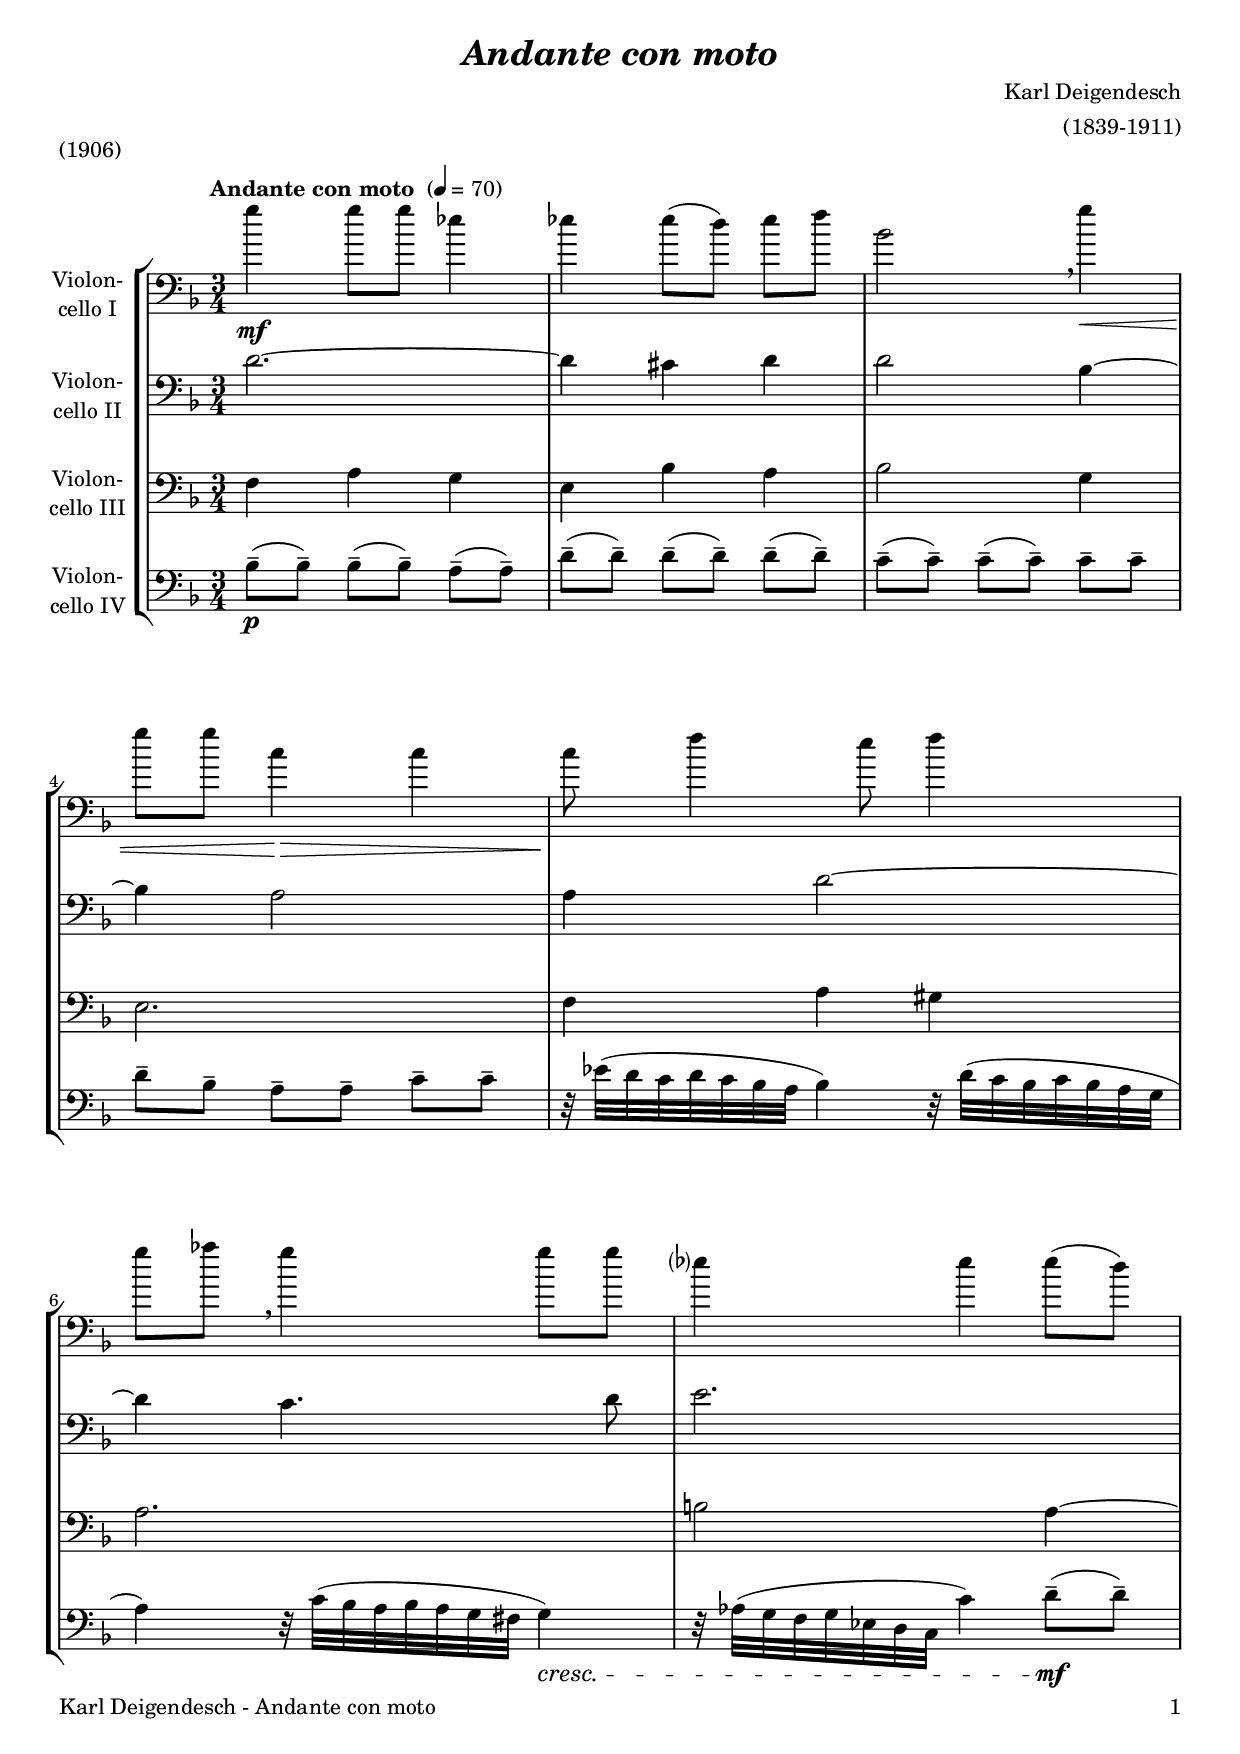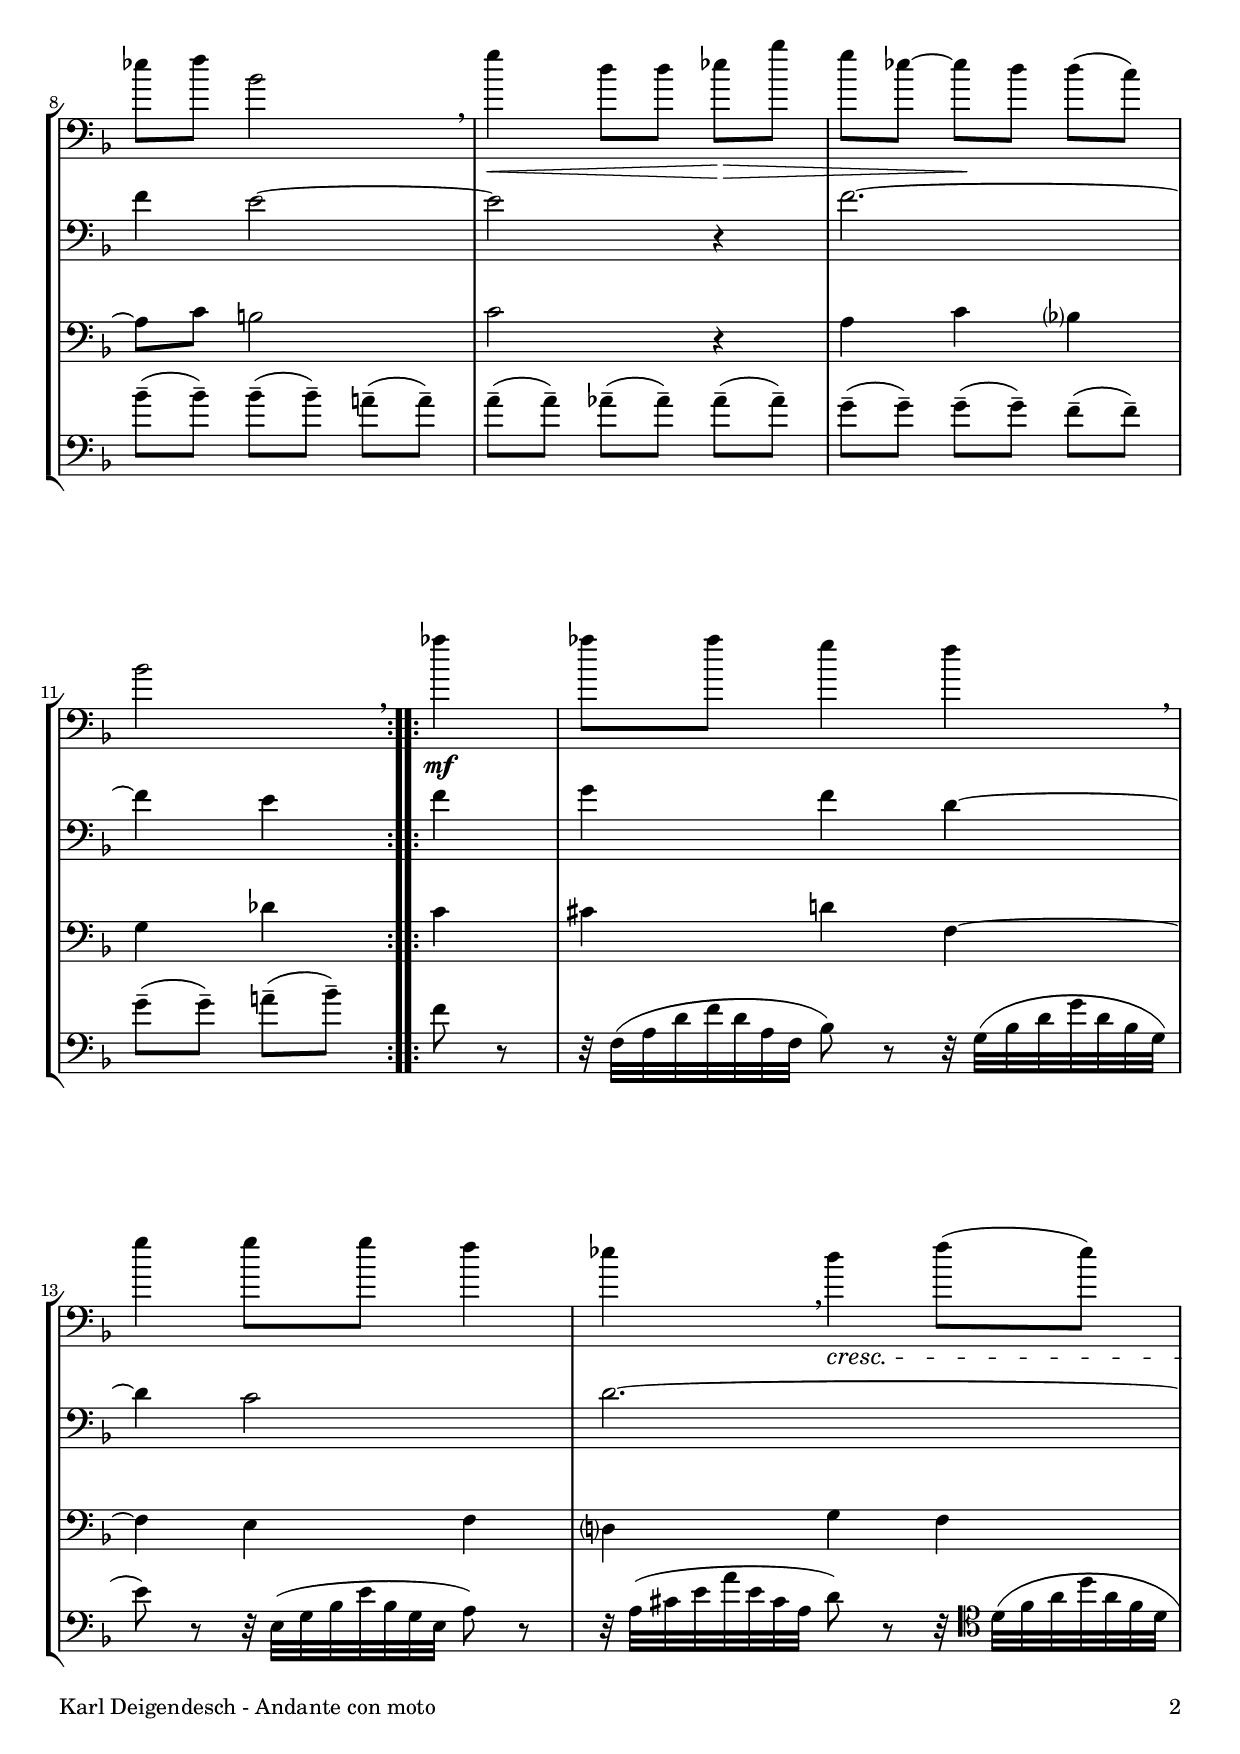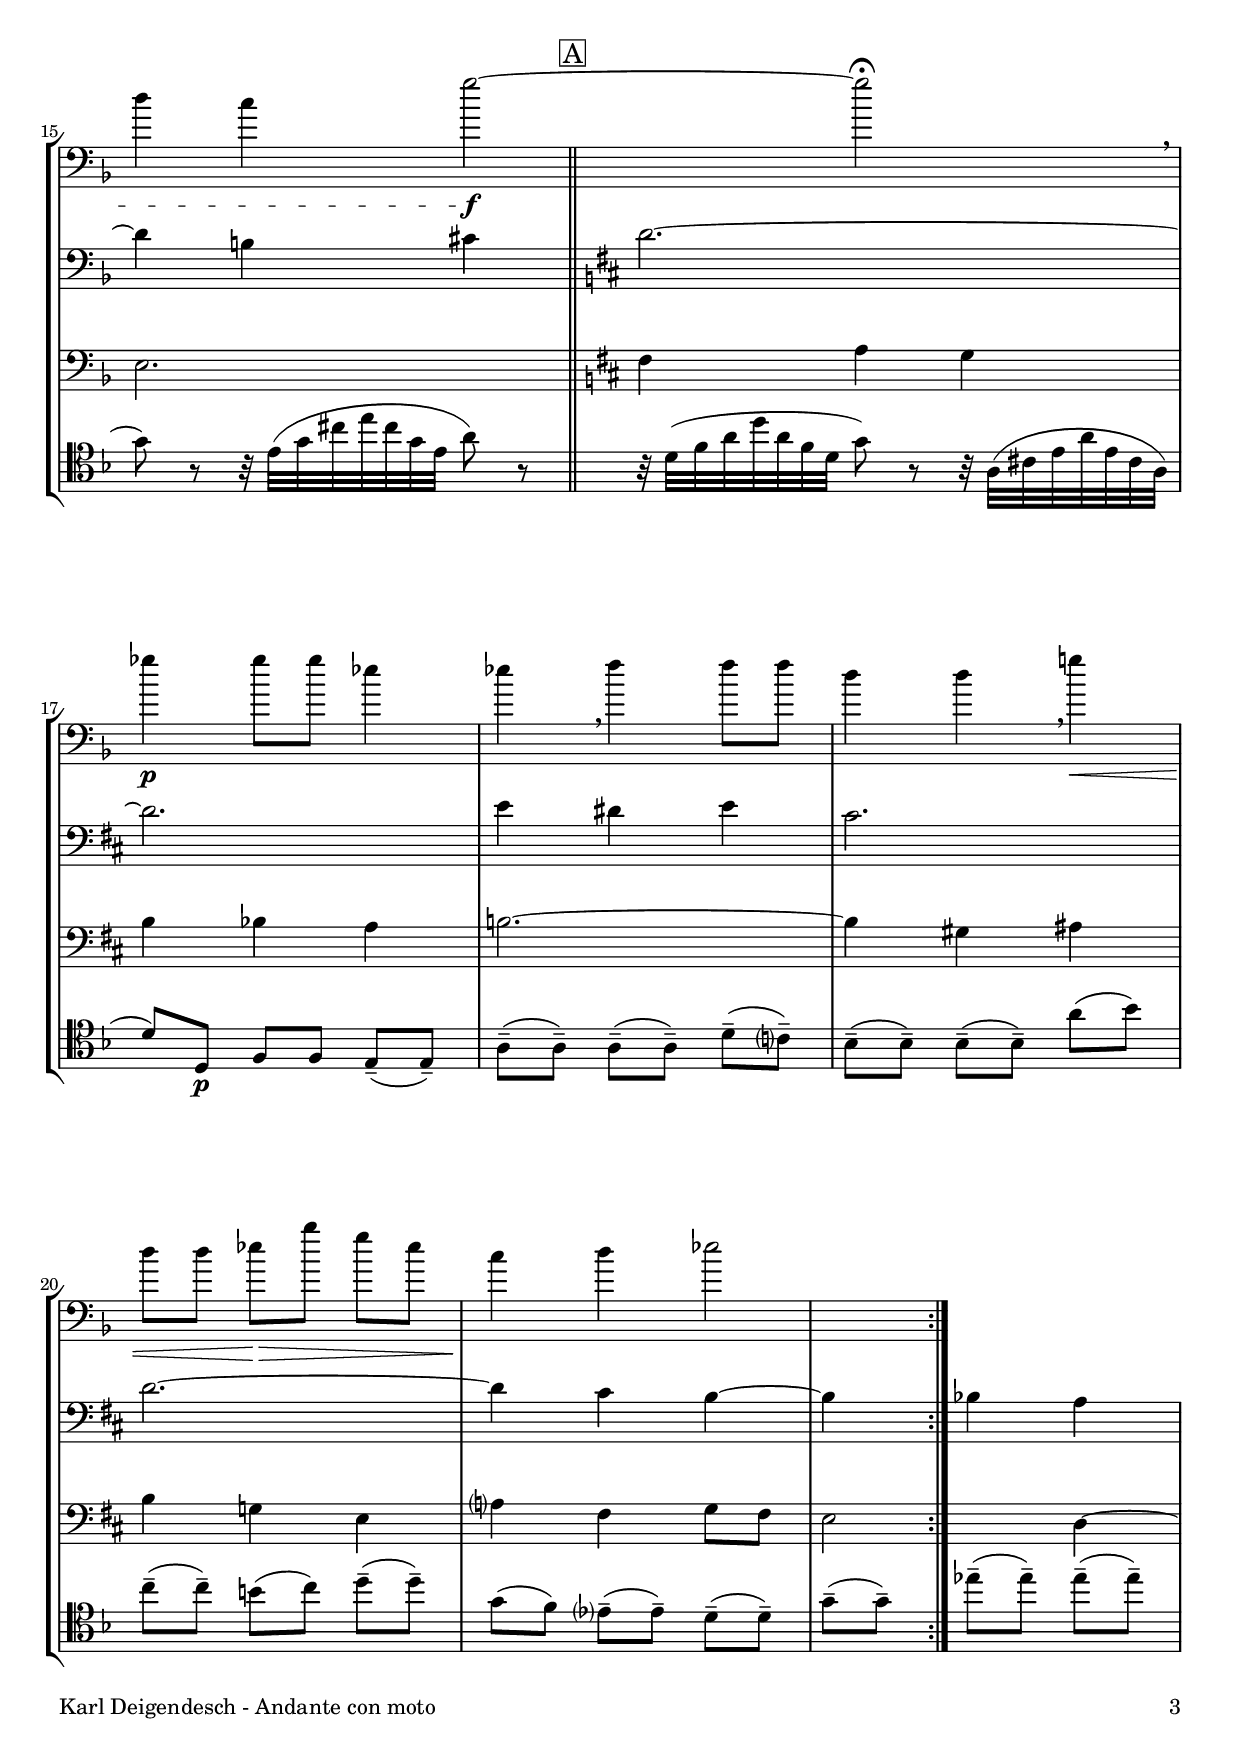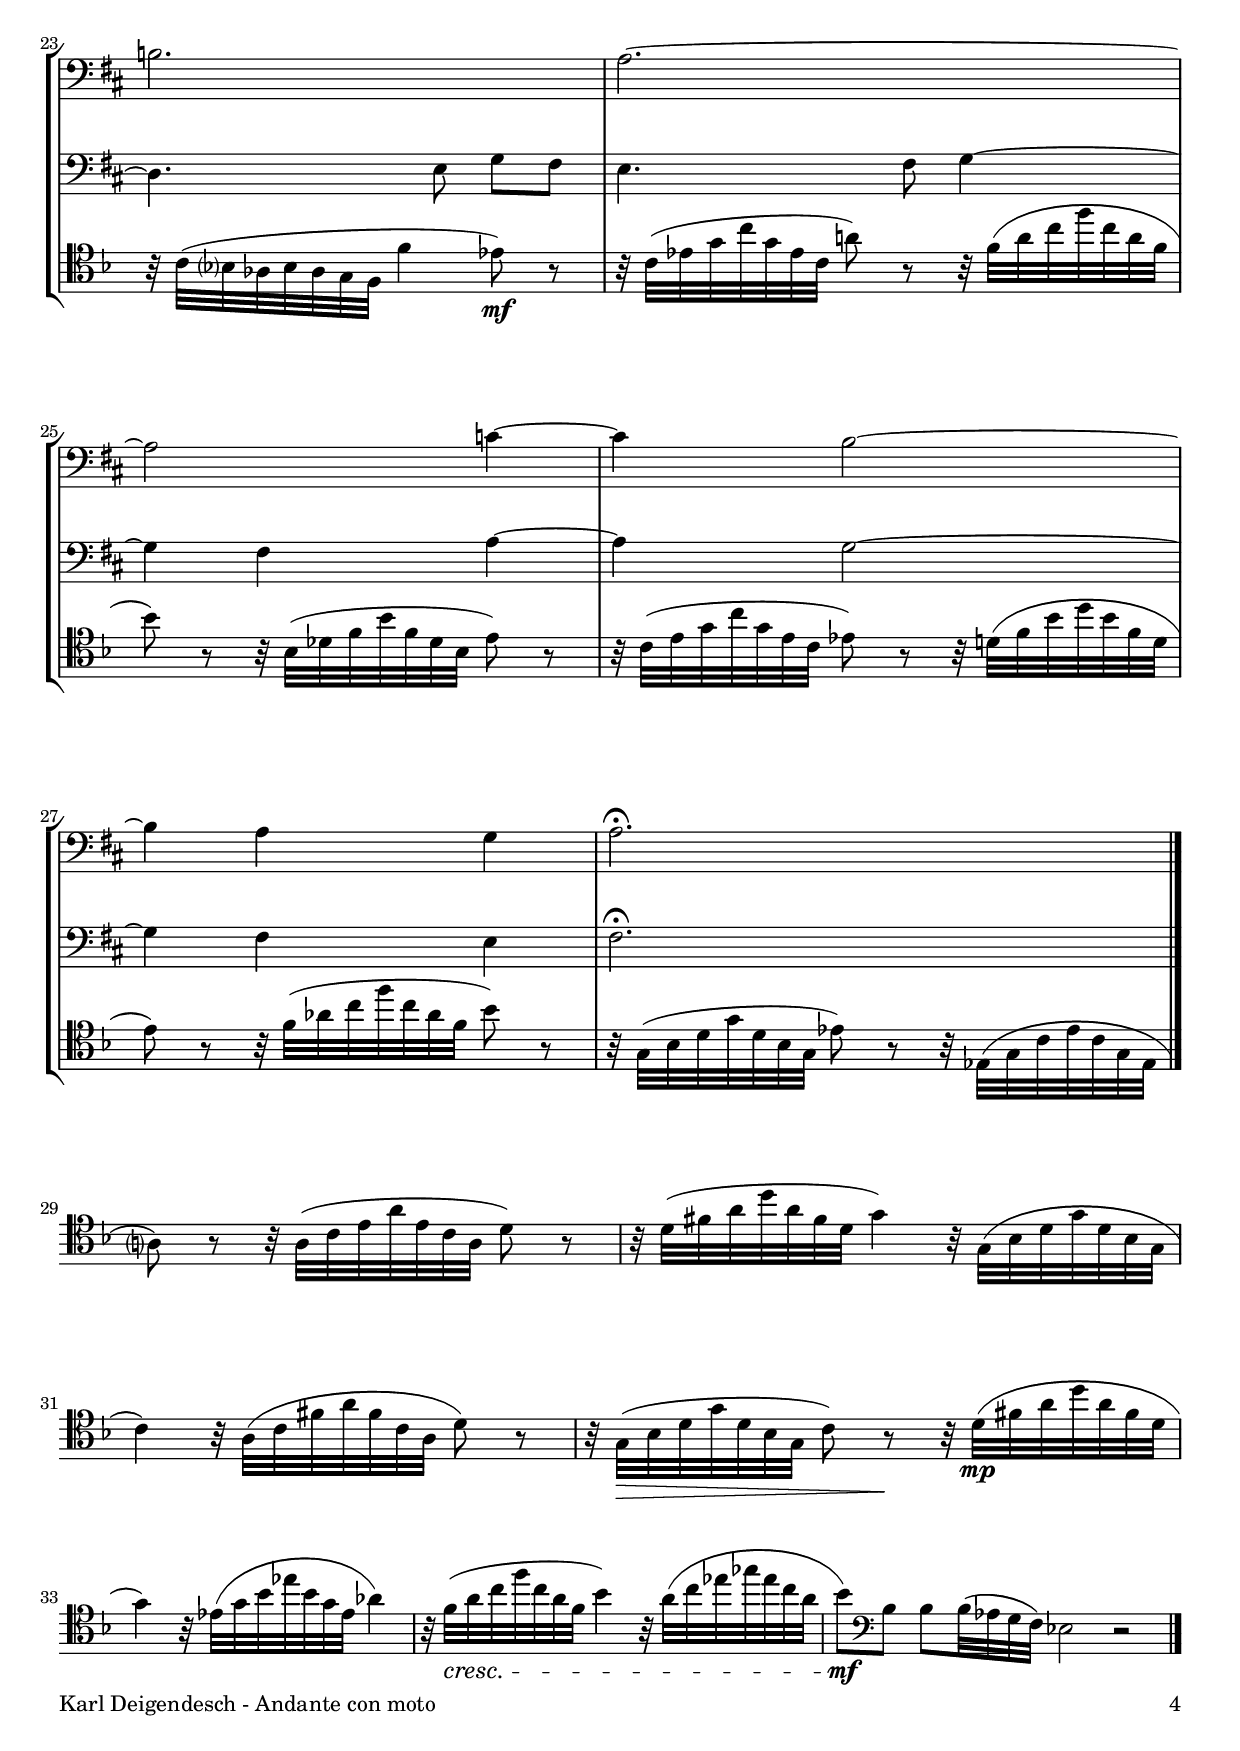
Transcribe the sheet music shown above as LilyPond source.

\version "2.18.2"
\include "deutsch.ly"
  
#(set-global-staff-size 19)

\header {
  title     = \markup \bold \italic "Andante con moto"
  composer  = "Karl Deigendesch"
  arranger  = "(1839-1911)"
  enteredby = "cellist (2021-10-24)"
  piece     = "(1906)"
}

voiceconsts = {
  \key d \minor
  \time 3/4
  \clef "bass"
%  \numericTimeSignature
  \compressEmptyMeasures
  % Set default beaming for all staves
  \set Timing.beamExceptions = #'()
  \set Timing.baseMoment     = #(ly:make-moment 1 4)
  \set Timing.beatStructure  = #'(1 1 1)
  \tempo "Andante con moto " 4=70
}

micl = "clarinet"
mifl = "flute"
miob = "oboe"
mifh = "french horn"
misx = "tenor sax"
mist = "string ensemble 1"
misz = "string ensemble 2"
miba = "cello"
mipz = "pizzicato strings"

boxa = { \bar "||" \mark \markup \box "A"  \key d \major }

\include "v1.ily"
vb = \relative c' {
  \voiceconsts 

  d2.~
  d4 cis d
  d2 b4~
  b a2
  a4 d2~
  d4 c4. d8

  e2.
  f4 e2~
  e r4
  f2.~
  f4 e f
  g f d~

  d c2
  d2.~
  d4 h cis \boxa
  d2.~
  d

  e4 dis e
  cis2.
  d2.~
  d4 cis h~
  h b a
  h!2.

  a~
  a2 c4~
  c h2~
  h4 a g
  a2.\fermata \bar "|."
}

vc = \relative c {
  \voiceconsts 

  f4 a g
  e b' a
  b2 g4
  e2.
  f4 a gis
  a2.

  h2 a4~
  a8 c h2
  c r4
  a c b?
  g des' c
  cis d! f,~

  f e f
  d? g f
  e2. \boxa
  fis4 a g
  h b a

  h!2.~
  h4 gis ais
  h g! e
  a? fis g8 fis
  e2 d4~
  d4. e8 g fis

  e4. fis8 g4~
  g fis a~
  a g2~
  g4 fis e
  fis2.\fermata \bar "|."
}

\include "v4.ily"

music = \new StaffGroup <<
      \new Staff {
	\set Staff.midiInstrument = \miba
	\set Staff.instrumentName = \markup \center-column { "Violon-" "cello I" }
	\transpose d d { \va }
      }

      \new Staff {
	\set Staff.midiInstrument = \miba
	\set Staff.instrumentName = \markup \center-column { "Violon-" "cello II" }
	\transpose d d { \vb }
      }

      \new Staff {
	\set Staff.midiInstrument = \miba
	\set Staff.instrumentName = \markup \center-column { "Violon-" "cello III" }
	\transpose d d { \vc }
      }

      \new Staff {
	\set Staff.midiInstrument = \miba
	\set Staff.instrumentName = \markup \center-column { "Violon-" "cello IV" }
	\transpose d d { \vd }
      }
>>

\book {
   \paper {
    print-page-number = ##t
    print-first-page-number = ##t
    ragged-last-bottom = ##f
    oddHeaderMarkup = \markup \null
    evenHeaderMarkup = \markup \null
    oddFooterMarkup = \markup {
      \fill-line {
        \on-the-fly #print-page-number-check-first
        "Karl Deigendesch - Andante con moto" \fromproperty #'page:page-number-string
      }
    }
    evenFooterMarkup = \oddFooterMarkup
  } \score {
    \music
    \layout {}
  }

  \score {
    \unfoldRepeats \music

    \midi {
      \context {
        \Score
      }
    }
  }
}